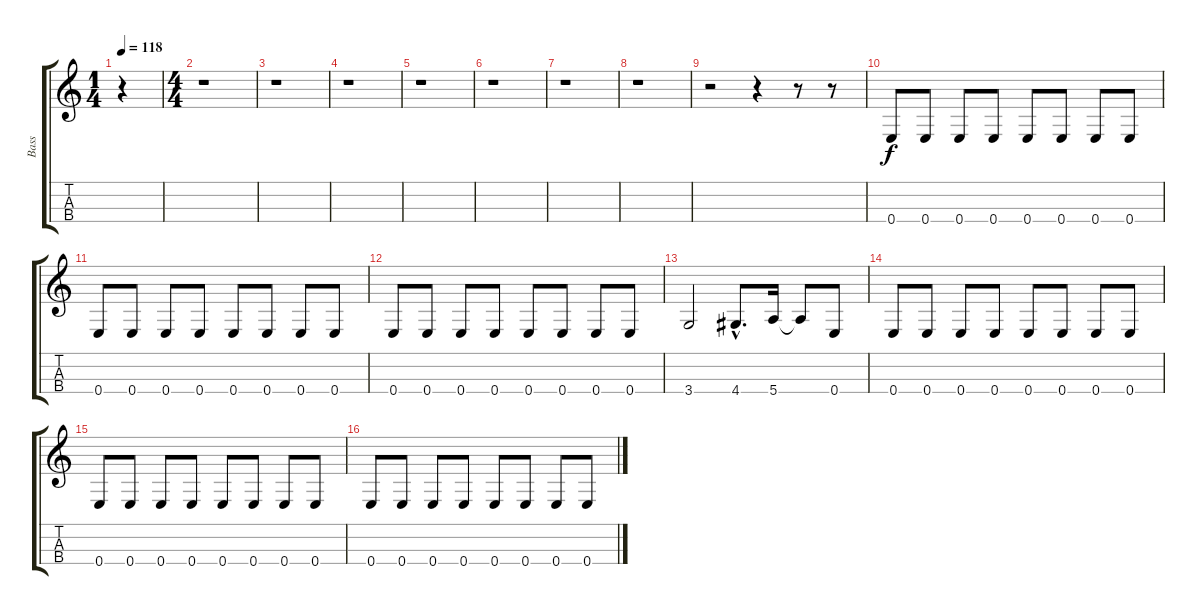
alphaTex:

\track ("Bass" "Bass") {instrument fretlessbass}
\staff {score tabs}
\tuning (D3 D3 A2 E2) {hide}
\ts (1 4)
\tempo 118
\clef g2
\ks c
r.4{dy f instrument fretlessbass} |
\ts (4 4)
r.1 |
r.1 |
r.1 |
r.1 |
r.1 |
r.1 |
r.1 |
r.2 r.4 r.8 r.8 |
0.4.8 0.4.8 0.4.8 0.4.8 0.4.8 0.4.8 0.4.8 0.4.8 |
0.4.8 0.4.8 0.4.8 0.4.8 0.4.8 0.4.8 0.4.8 0.4.8 |
0.4.8 0.4.8 0.4.8 0.4.8 0.4.8 0.4.8 0.4.8 0.4.8 |
3.4.2 4.4{hac}.8{d} 5.4.16 5.4{t}.8 0.4.8 |
0.4.8 0.4.8 0.4.8 0.4.8 0.4.8 0.4.8 0.4.8 0.4.8 |
0.4.8 0.4.8 0.4.8 0.4.8 0.4.8 0.4.8 0.4.8 0.4.8 |
0.4.8 0.4.8 0.4.8 0.4.8 0.4.8 0.4.8 0.4.8 0.4.8
